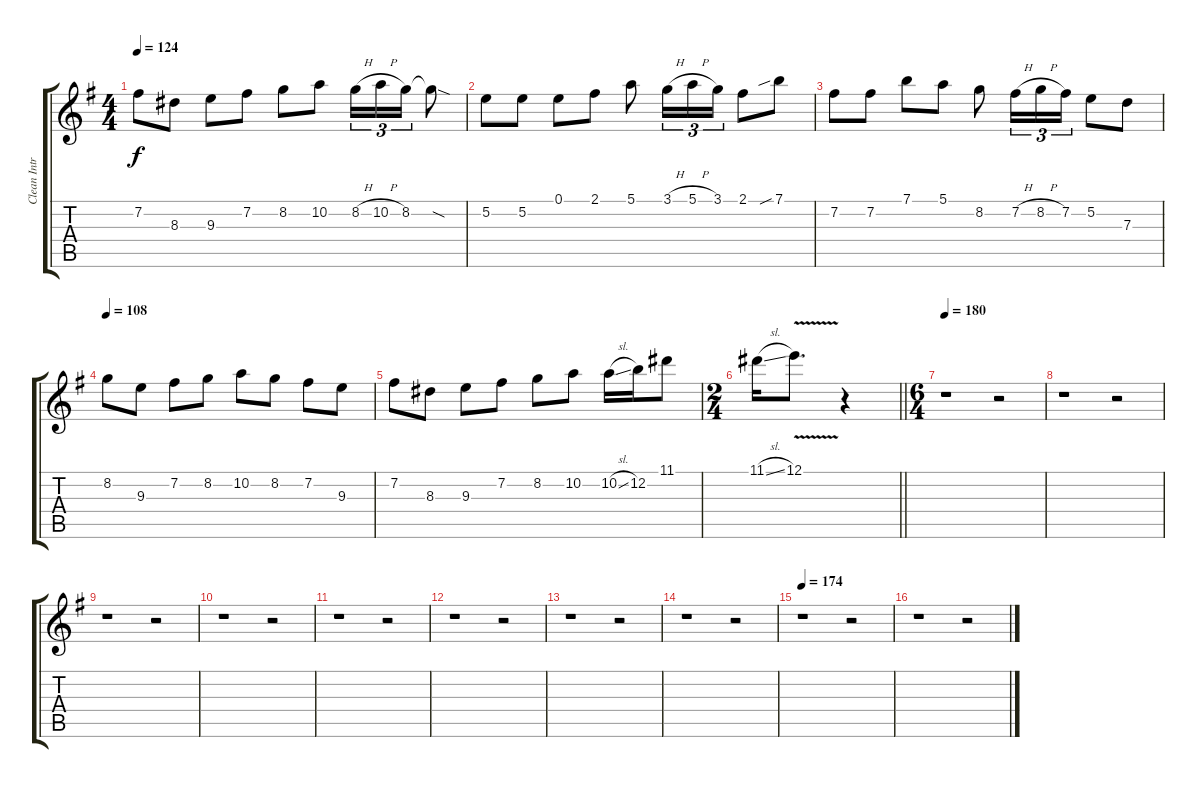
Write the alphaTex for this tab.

\track ("Clean Intro" "Clean Intr") {instrument electricguitarclean}
\staff {score tabs}
\tuning (E4 B3 G3 D3 A2 E2) {hide}
\ts (4 4)
\tempo 124
\clef g2
\ks g
7.2.8{dy f} 8.3.8 9.3.8 7.2.8 8.2.8 10.2.8 8.2{h}.16{tu (3 2)} 10.2{h}.16{tu (3 2)} 8.2.16{tu (3 2)} 8.2{sod t}.8 |
5.2.8 5.2.8 0.1.8 2.1.8 5.1.8 3.1{h}.16{tu (3 2)} 5.1{h}.16{tu (3 2)} 3.1.16{tu (3 2)} 2.1.8 7.1{sib}.8 |
7.2.8 7.2.8 7.1.8 5.1.8 8.2.8 7.2{h}.16{tu (3 2)} 8.2{h}.16{tu (3 2)} 7.2.16{tu (3 2)} 5.2.8 7.3.8 |
\tempo 108
8.2.8 9.3.8 7.2.8 8.2.8 10.2.8 8.2.8 7.2.8 9.3.8 |
7.2.8 8.3.8 9.3.8 7.2.8 8.2.8 10.2.8 10.2{sl}.16 12.2.16 11.1.8 |
\ts (2 4)
\barLineRight lightlight
11.1{sl}.16 12.1{v}.8{d} r.4 |
\ts (6 4)
\tempo 180
r.1 r.2 |
r.1 r.2 |
r.1 r.2 |
r.1 r.2 |
r.1 r.2 |
r.1 r.2 |
r.1 r.2 |
r.1 r.2 |
\tempo 174
r.1 r.2 |
r.1 r.2
